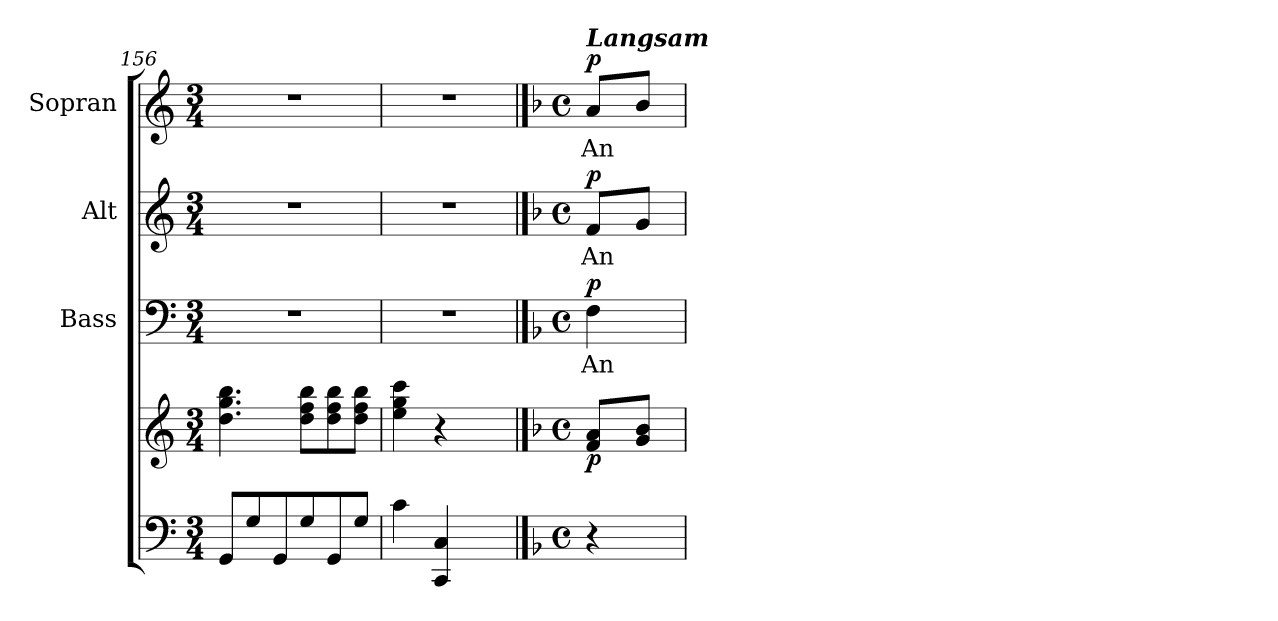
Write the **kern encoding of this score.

**kern	**kern	**dynam	**kern	**text	**dynam	**kern	**text	**dynam	**kern	**text	**dynam
*part4	*part4	*part4	*part3	*part3	*part3	*part2	*part2	*part2	*part1	*part1	*part1
*staff5	*staff4	*staff4/5	*staff3	*staff3	*staff3	*staff2	*staff2	*staff2	*staff1	*staff1	*staff1
*	*	*	*I"Bass	*	*	*I"Alt	*	*	*I"Sopran	*	*
*	*	*	*I'B.	*	*	*I'A.	*	*	*I'S.	*	*
*clefF4	*clefG2	*	*clefF4	*	*	*clefG2	*	*	*clefG2	*	*
*k[]	*k[]	*	*k[]	*	*	*k[]	*	*	*k[]	*	*
*C:	*C:	*	*C:	*	*	*C:	*	*	*C:	*	*
*M3/4	*M3/4	*	*M3/4	*	*	*M3/4	*	*	*M3/4	*	*
=156	=156	=156	=156	=156	=156	=156	=156	=156	=156	=156	=156
8GG/L	4.dd\ 4.gg\ 4.bb\	.	2.r	.	.	2.r	.	.	2.r	.	.
8G/	.	.	.	.	.	.	.	.	.	.	.
8GG/	.	.	.	.	.	.	.	.	.	.	.
8G/	8dd\ 8ff\ 8bb\L	.	.	.	.	.	.	.	.	.	.
8GG/	8dd\ 8ff\ 8bb\	.	.	.	.	.	.	.	.	.	.
8G/J	8dd\ 8ff\ 8bb\J	.	.	.	.	.	.	.	.	.	.
=157	=157	=157	=157	=157	=157	=157	=157	=157	=157	=157	=157
4c\	4ee\ 4gg\ 4ccc\	.	2.r	.	.	2.r	.	.	2.r	.	.
4CC/ 4C/	4r	.	.	.	.	.	.	.	.	.	.
4ryy	4ryy	.	.	.	.	.	.	.	.	.	.
!!LO:PB:g=z
==158	==158	==158	==158	==158	==158	==158	==158	==158	==158	==158	==158
*k[b-]	*k[b-]	*	*k[b-]	*	*	*k[b-]	*	*	*k[b-]	*	*
*F:	*F:	*	*F:	*	*	*F:	*	*	*F:	*	*
*M4/4	*M4/4	*	*M4/4	*	*	*M4/4	*	*	*M4/4	*	*
*met(c)	*met(c)	*	*met(c)	*	*	*met(c)	*	*	*met(c)	*	*
!	!	!	!	!	!	!	!	!	!LO:TX:a:Bi:t=Langsam	!	!
!	!	!LO:DY:b	!	!LO:LY:b	!LO:DY:a	!	!LO:LY:b	!LO:DY:a	!	!LO:LY:b	!LO:DY:a
4r	8f/ 8a/L	p	4F\	An	p	8f/L	An	p	8a/L	An	p
.	8g/ 8b-/J	.	.	.	.	8g/J	.	.	8b-/J	.	.
=	=	=	=	=	=	=	=	=	=	=	=
*-	*-	*-	*-	*-	*-	*-	*-	*-	*-	*-	*-
